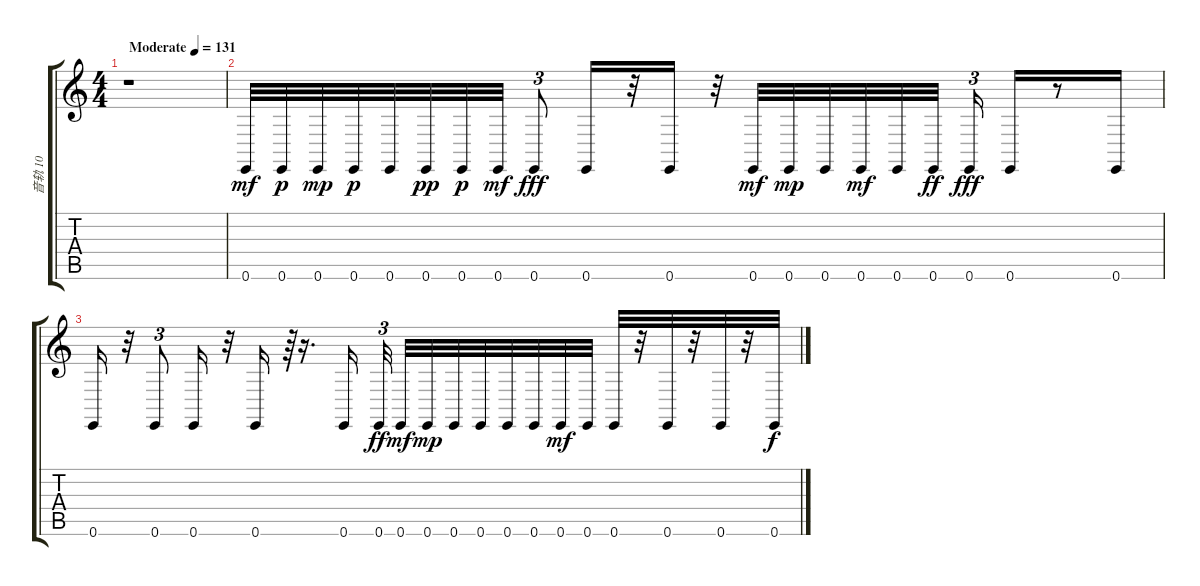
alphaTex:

\track ("音轨 10" "音轨 10") {instrument acousticgrandpiano}
\staff {score tabs}
\tuning (E4 B3 G3 D3 A2 E2) {hide}
\ts (4 4)
\tempo (131 "Moderate")
\clef g2
\ks c
r.1{dy mf instrument acousticgrandpiano} |
0.6.32 0.6.32{dy p} 0.6.32{dy mp} 0.6.32{dy p} 0.6.32 0.6.32{dy pp} 0.6.32{dy p} 0.6.32{dy mf} 0.6.8{tu (3 2) dy fff} 0.6.16 r.32 0.6.16 r.32 0.6.32{dy mf} 0.6.32{dy mp} 0.6.32 0.6.32{dy mf} 0.6.32 0.6.32{dy ff beam splitsecondary} 0.6.16{tu (3 2) dy fff} 0.6.16 r.8 0.6.16 |
0.6.16 r.32 0.6.8{tu (3 2)} 0.6.16 r.32 0.6.16 r.64{tu (3 2)} r.16{d} 0.6.16 0.6.32{tu (3 2) dy ff beam splitsecondary} 0.6.32{dy mf} 0.6.32{dy mp} 0.6.32 0.6.32 0.6.32 0.6.32 0.6.32{dy mf} 0.6.32 0.6.32 r.32 0.6.32 r.32 0.6.32 r.32 0.6.32{dy f}
